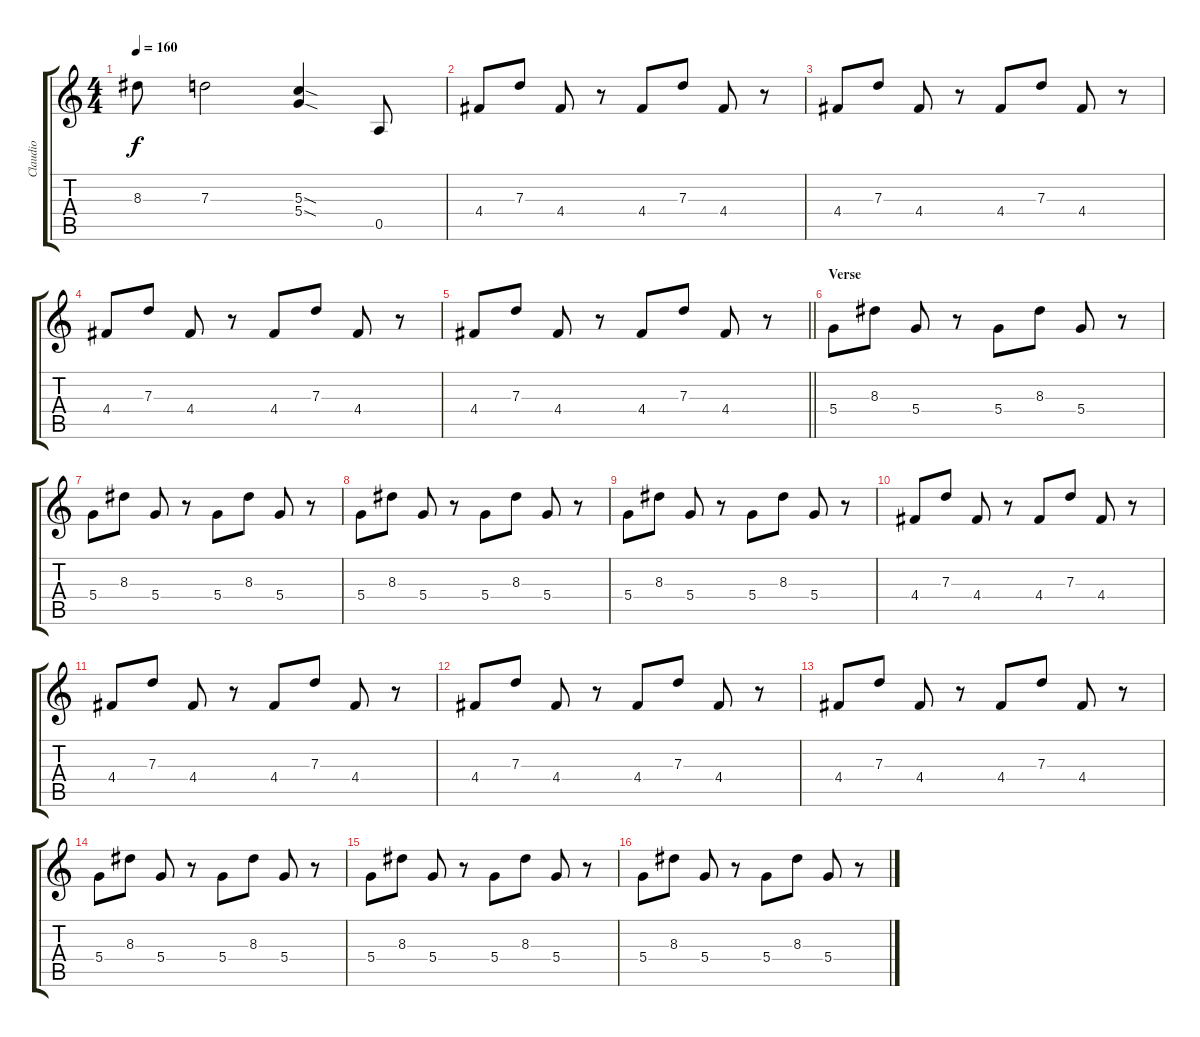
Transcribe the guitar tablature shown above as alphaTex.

\track ("Claudio" "Claudio") {instrument overdrivenguitar}
\staff {score tabs}
\tuning (E4 B3 G3 D3 A2 D2) {hide}
\ts (4 4)
\tempo 160
\clef g2
\ks c
8.3.8{dy f} 7.3.2 (5.3{sod} 5.4{sod}).4 0.5.8 |
4.4.8 7.3.8 4.4.8 r.8 4.4.8 7.3.8 4.4.8 r.8 |
4.4.8 7.3.8 4.4.8 r.8 4.4.8 7.3.8 4.4.8 r.8 |
4.4.8 7.3.8 4.4.8 r.8 4.4.8 7.3.8 4.4.8 r.8 |
\barLineRight lightlight
4.4.8 7.3.8 4.4.8 r.8 4.4.8 7.3.8 4.4.8 r.8 |
\section ("" "Verse")
5.4.8{instrument overdrivenguitar} 8.3.8 5.4.8 r.8 5.4.8 8.3.8 5.4.8 r.8 |
5.4.8 8.3.8 5.4.8 r.8 5.4.8 8.3.8 5.4.8 r.8 |
5.4.8 8.3.8 5.4.8 r.8 5.4.8 8.3.8 5.4.8 r.8 |
5.4.8 8.3.8 5.4.8 r.8 5.4.8 8.3.8 5.4.8 r.8 |
4.4.8 7.3.8 4.4.8 r.8 4.4.8 7.3.8 4.4.8 r.8 |
4.4.8 7.3.8 4.4.8 r.8 4.4.8 7.3.8 4.4.8 r.8 |
4.4.8 7.3.8 4.4.8 r.8 4.4.8 7.3.8 4.4.8 r.8 |
4.4.8 7.3.8 4.4.8 r.8 4.4.8 7.3.8 4.4.8 r.8 |
5.4.8 8.3.8 5.4.8 r.8 5.4.8 8.3.8 5.4.8 r.8 |
5.4.8 8.3.8 5.4.8 r.8 5.4.8 8.3.8 5.4.8 r.8 |
5.4.8 8.3.8 5.4.8 r.8 5.4.8 8.3.8 5.4.8 r.8
